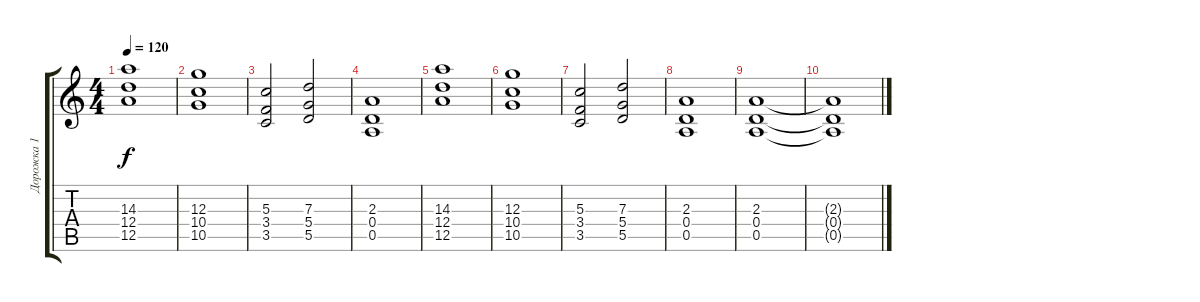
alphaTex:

\track ("Дорожка 1" "Дорожка 1") {instrument overdrivenguitar}
\staff {score tabs}
\tuning (E4 B3 G3 D3 A2 E2) {hide}
\ts (4 4)
\tempo 120
\clef g2
\ks c
(14.3 12.4 12.5).1{dy f} |
(12.3 10.4 10.5).1 |
(5.3 3.4 3.5).2 (7.3 5.4 5.5).2 |
(2.3 0.4 0.5).1 |
(14.3 12.4 12.5).1 |
(12.3 10.4 10.5).1 |
(5.3 3.4 3.5).2 (7.3 5.4 5.5).2 |
(2.3 0.4 0.5).1 |
(2.3 0.4 0.5).1 |
(2.3{t} 0.4{t} 0.5{t}).1
